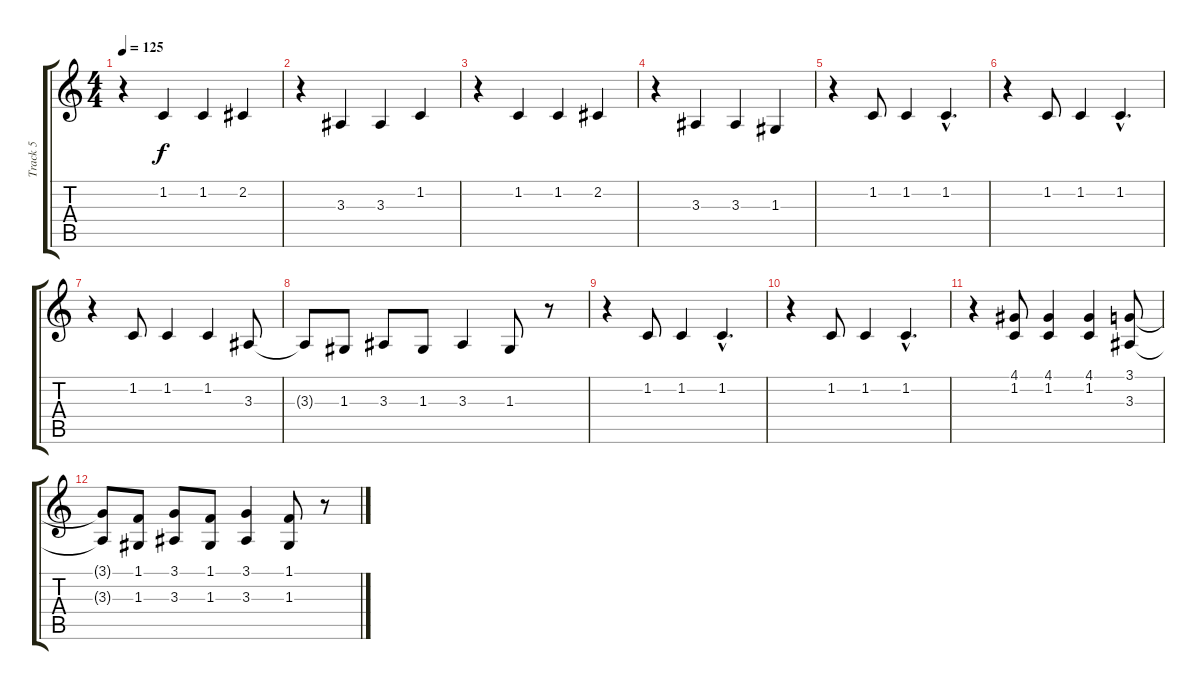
\track ("Track 5" "Track 5") {instrument flute}
\staff {score tabs}
\tuning (E4 B3 G3 D3 A2 E2) {hide}
\ts (4 4)
\tempo 125
\clef g2
\ks c
r.4{dy f} 1.2.4 1.2.4 2.2.4 |
r.4 3.3.4 3.3.4 1.2.4 |
r.4 1.2.4 1.2.4 2.2.4 |
r.4 3.3.4 3.3.4 1.3.4 |
r.4 1.2.8 1.2.4 1.2{hac}.4{d} |
r.4 1.2.8 1.2.4 1.2{hac}.4{d} |
r.4 1.2.8 1.2.4 1.2.4 3.3.8 |
3.3{t}.8 1.3.8 3.3.8 1.3.8 3.3.4 1.3.8 r.8 |
r.4 1.2.8 1.2.4 1.2{hac}.4{d} |
r.4 1.2.8 1.2.4 1.2{hac}.4{d} |
r.4 (4.1 1.2).8 (4.1 1.2).4 (4.1 1.2).4 (3.1 3.3).8 |
(3.1{t} 3.3{t}).8 (1.1 1.3).8 (3.1 3.3).8 (1.1 1.3).8 (3.1 3.3).4 (1.1 1.3).8 r.8
